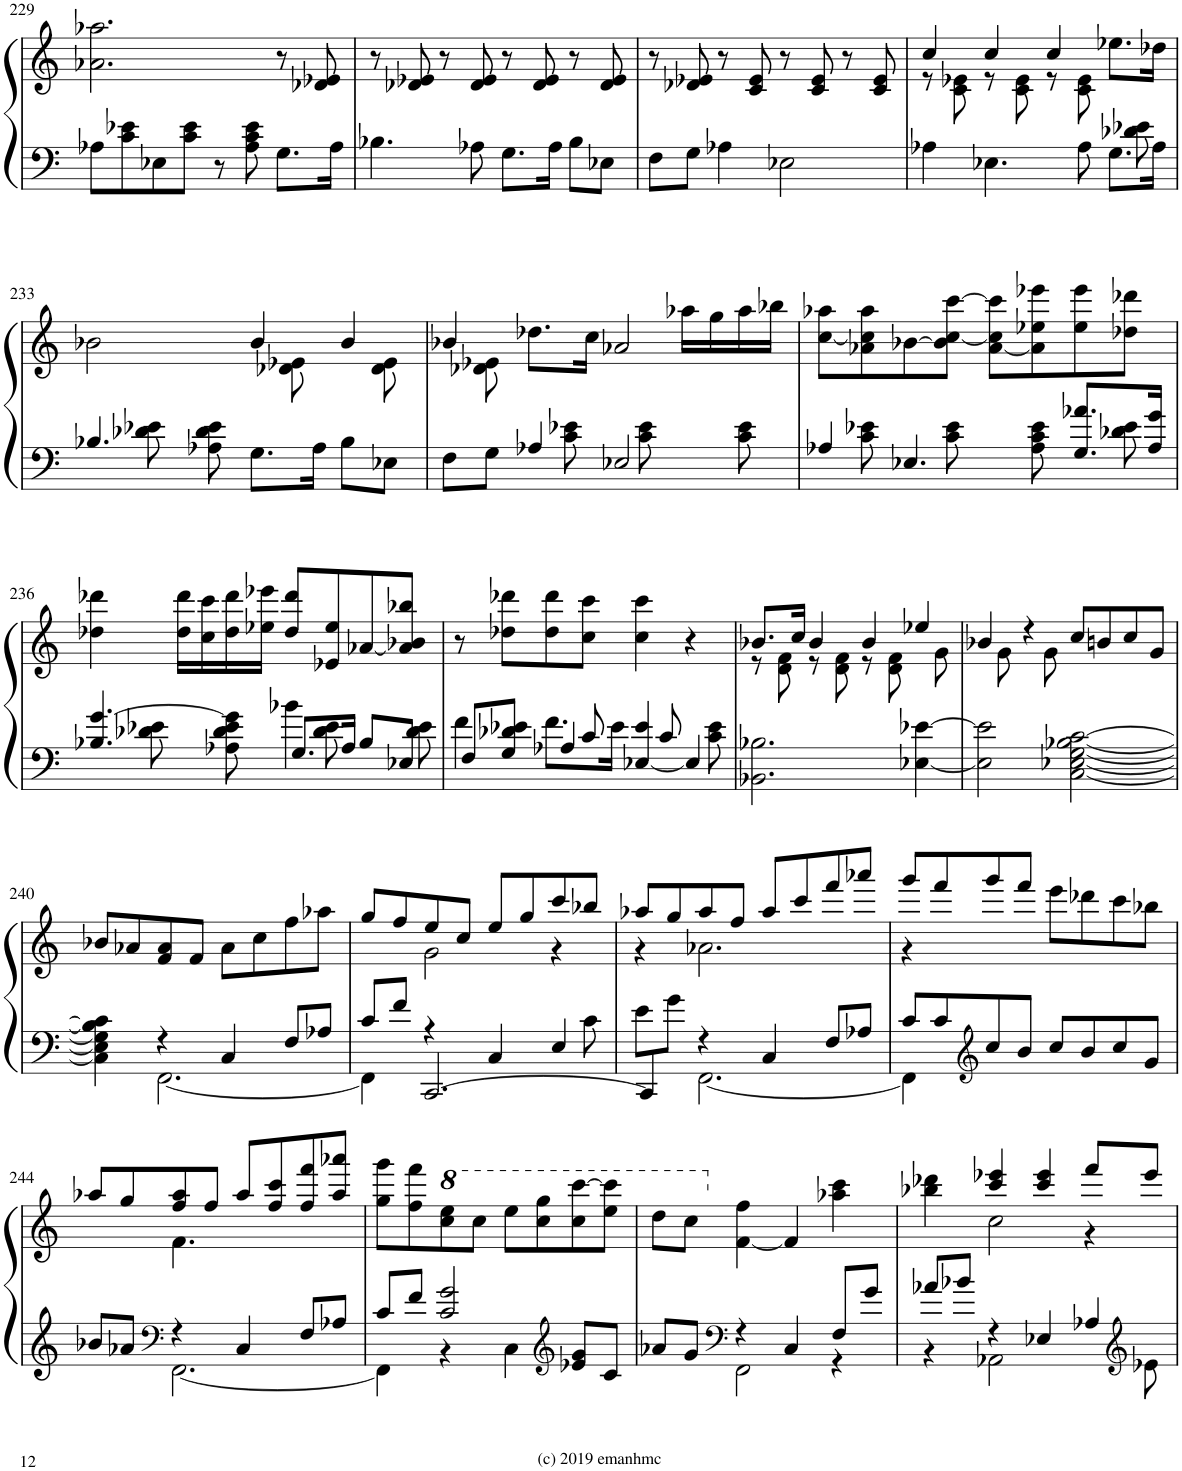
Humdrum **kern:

**kern	**kern
*part1	*part1
*staff2	*staff1
*I"Piano	*
*I'Pno.	*
!!LO:PB:g=z
*clefF4	*clefG2
*k[]	*k[]
*M4/4	*M4/4
*met(c)	*met(c)
=229	=229
8A-X\L	2.a-X\ 2.aa-X\
8c\ 8e-X\	.
8E-X\	.
8c\ 8e-\J	.
8r	.
8A-\ 8c\ 8e-\	.
8.G\L	8r
.	8d-X/ 8e-X/
16A-\Jk	.
=230	=230
4.B-X\	8r
.	8d-X/ 8e-X/
.	8r
8A-X\	8d-/ 8e-/
8.G\L	8r
.	8d-/ 8e-/
16A-\Jk	.
8B-\L	8r
8E-X\J	8d-/ 8e-/
=231	=231
8F\L	8r
8G\J	8d-X/ 8e-X/
4A-X\	8r
.	8c/ 8e-/
2E-X\	8r
.	8c/ 8e-/
.	8r
.	8c/ 8e-/
=232	=232
*^	*^
4A-X\	2..ryy	4cc/	8r
.	.	.	8c\ 8e-X\
4.E-X\	.	4cc/	8r
.	.	.	8c\ 8e-\
.	.	4cc/	8r
8A-\	.	.	8c\ 8e-\
8.G\L	.	8.ee-X\L	4ryy
.	8d-X\ 8e-X\	.	.
16A-\Jk	.	16dd-X\Jk	.
!!LO:LB:g=z	!!
=233	=233	=233	=233
4.B-X/	8ryy	2b-X\	8ryy
*	*	*v	*v
.	8d-X\ 8e-X\	.
.	2.ryy	.
8A-X\ 8d-\ 8e-\	.	.
8.G\L	.	4b-/
*	*	*^
.	.	.	8d-X\ 8e-X\
16A-\Jk	.	.	.
8B-\L	.	4b-/	8ryy
8E-X\J	.	.	8d-\ 8e-\
=234	=234	=234	=234
8F\L	4.ryy	4b-X/	8ryy
8G\J	.	.	8d-X\ 8e-X\
4A-X/	.	8.dd-X\L	2ryy
.	8c\ 8e-X\	.	.
.	.	16cc\Jk	.
2E-X/	8ryy	2a-X/	.
.	8c\ 8e-\	.	.
.	8ryy	.	16aa-X\LL
.	.	.	16gg\
.	8c\ 8e-\	.	16aa-\
.	.	.	16bb-X\JJ
*	*	*v	*v
=235	=235	=235
4A-X/	8ryy	[8cc\ 8aa-X\L
.	8c\ 8e-X\	8a-X\ 8cc\] 8aa-\
4.E-X/	8ryy	[8b-X\
.	8c\ 8e-\	8b-\] [8cc\ [8ccc\J
.	4.ryy	[8a-\ 8cc\] 8ccc\]L
8A-\ 8c\ 8e-\	.	8a-\] 8ee-X\ 8eee-X\
8.G/ 8.a-X/L	.	8ee-\ 8eee-\
.	8d-X\ 8e-\	8dd-X\ 8ddd-X\J
16A-/ 16g/Jk	.	.
!!LO:LB:g=z
=236	=236	=236
*	*^	*
4.B-X/ [4.g/	8ryy	8ryy	4dd-X\ 4ddd-X\
*	*v	*v	*
.	8d-X\ 8e-X\	.
.	4ryy	16dd-\ 16ddd-\LL
.	.	16cc\ 16ccc\
8A-X\ 8d-\ 8e-\ 8g\]	.	16dd-\ 16ddd-\
.	.	16ee-X\ 16eee-X\JJ
8.G/L	4b-X\	8dd-/ 8ddd-/L
*	*^	*
.	.	8d-\ 8e-\	8e-X/ 8ee-/
16A-/Jk	.	.	.
8B-/L	4ryy	8ryy	[8a-X/
8E-X/J	.	8d-\ 8e-\	8a-/] 8b-X/ 8bb-X/J
=237	=237	=237	=237
8F/L	4f\	4ryy	8r
8G/ 8d-X/ 8e-X/J	.	.	8dd-X\ 8ddd-X\L
4A-X/	8ryy	8.f\L	8dd-\ 8ddd-\
.	8c/	.	8cc\ 8ccc\J
.	.	16e-\Jk	.
[<4E-X/ 4e-/	8ryy	2ryy	4cc\ 4ccc\
.	8c/	.	.
4E-/]	8ryy	.	4r
.	8c\ 8e-\	.	.
*v	*v	*v	*
=238	=238
*	*^
2.BB-X\ 2.B-X\	8.b-X/L	8r
.	.	8d\ 8f\
.	16cc/Jk	.
.	4b-/	8r
.	.	8d\ 8f\
.	4b-/	8r
.	.	8d\ 8f\
[4E-X\ [4e-X\	4ee-X/	8ryy
.	.	8g\
=239	=239	=239
2E-\] 2e-\]	4b-X/	8ryy
.	.	8g\
.	4r	8ryy
.	.	8g\
[2C\ [2E-X\ [2G\ [2B-X\ [2c\	8cc/L	2ryy
.	8bn/	.
.	8cc/	.
.	8g/J	.
*	*v	*v
!!LO:LB:g=z
=240	=240
*^	*
4C\] 4E-\] 4G\] 4B-\] 4c\]	4ryy	8b-X/L
.	.	8a-X/
4r	[2.FF\	8f/ 8a-/
.	.	8f/J
4C/	.	8a-\L
.	.	8cc\
8F/L	.	8ff\
8A-X/J	.	8aa-X\J
=241	=241	=241
*	*^	*^
8c/L	4FF\]	4ryy	8gg/L	4ryy
8f/J	.	.	8ff/	.
4r	8ryy	[2.CC/	8ee/	2g\
.	8ryy@	.	8cc/J	.
4C/	8ryy@	.	8ee/L	.
.	8ryy@	.	8gg/	.
4E/	8ryy@	.	8ccc/	4r
.	8c\	.	8bb-X/J	.
=242	=242	=242	=242	=242
4ryy	8e\L	4CC/]	8aa-X/L	4r
.	8g\J	.	8gg/	.
4r	[2.FF\	2.ryy	8aa-/	2.a-X\
.	.	.	8ff/J	.
4C/	.	.	8aa-/L	.
.	.	.	8ccc/	.
8F/L	.	.	8fff/	.
8A-X/J	.	.	8aaa-X/J	.
*	*v	*v	*	*
=243	=243	=243	=243
8c/L	4FF\]	8ggg/L	4r
8c/	.	8fff/	.
*clefG2	*	*	*
8cc/	2.ryy	8ggg/	2.ryy
8b/J	.	8fff/J	.
8cc/L	.	8eee\L	.
8b/	.	8ddd-X\	.
8cc/	.	8ccc\	.
8g/J	.	8bb-X\J	.
!!LO:LB:g=z	!!
=244	=244	=244	=244
8b-X/L	4ryy	8aa-X/L	4ryy
8a-X/J	.	8gg/	.
*clefF4	*	*	*
4r	[2.FF\	8ff/ 8aa-/	4.f\
.	.	8ff/J	.
4C/	.	8aa-/L	.
.	.	8ff/ 8ccc/	4.ryy
8F/L	.	8ff/ 8fff/	.
8A-X/J	.	8aa-/ 8aaa-X/J	.
*	*	*v	*v
=245	=245	=245
8c/L	4FF\]	8gg\ 8ggg\L
8f/J	.	8ff\ 8fff\
*	*	*8va
2c/ 2g/	4r	8ccc\ 8eee\
.	.	8ccc\J
.	4C\	8eee\L
.	.	8ccc\ 8ggg\
*clefG2	*	*
8e-X/ 8g/L	4ryy	8ccc\ [8cccc\
8c/J	.	8eee\ 8cccc\]J
=246	=246	=246
8a-X/L	4ryy	8ddd\L
8g/J	.	8ccc\J
*clefF4	*	*
*	*	*X8va
4r	2FF\	[4f\ 4ff\
4C/	.	4f/]
8F/L	4r	4aa-X\ 4ccc\
8g/J	.	.
=247	=247	=247
*	*	*^
8a-X/L	4r	4bb-X\ 4ddd-X\	4ryy
8b-X/J	.	.	.
4r	2AA-X\	4ccc/ 4eee-X/	2cc\
4E-X/	.	4ccc/ 4eee-/	.
4A-X/	8ryy	8fff/L	4r
*clefG2	*	*	*
.	8e-X\	8eee-/J	.
*v	*v	*	*
*	*v	*v
=	=
*-	*-
